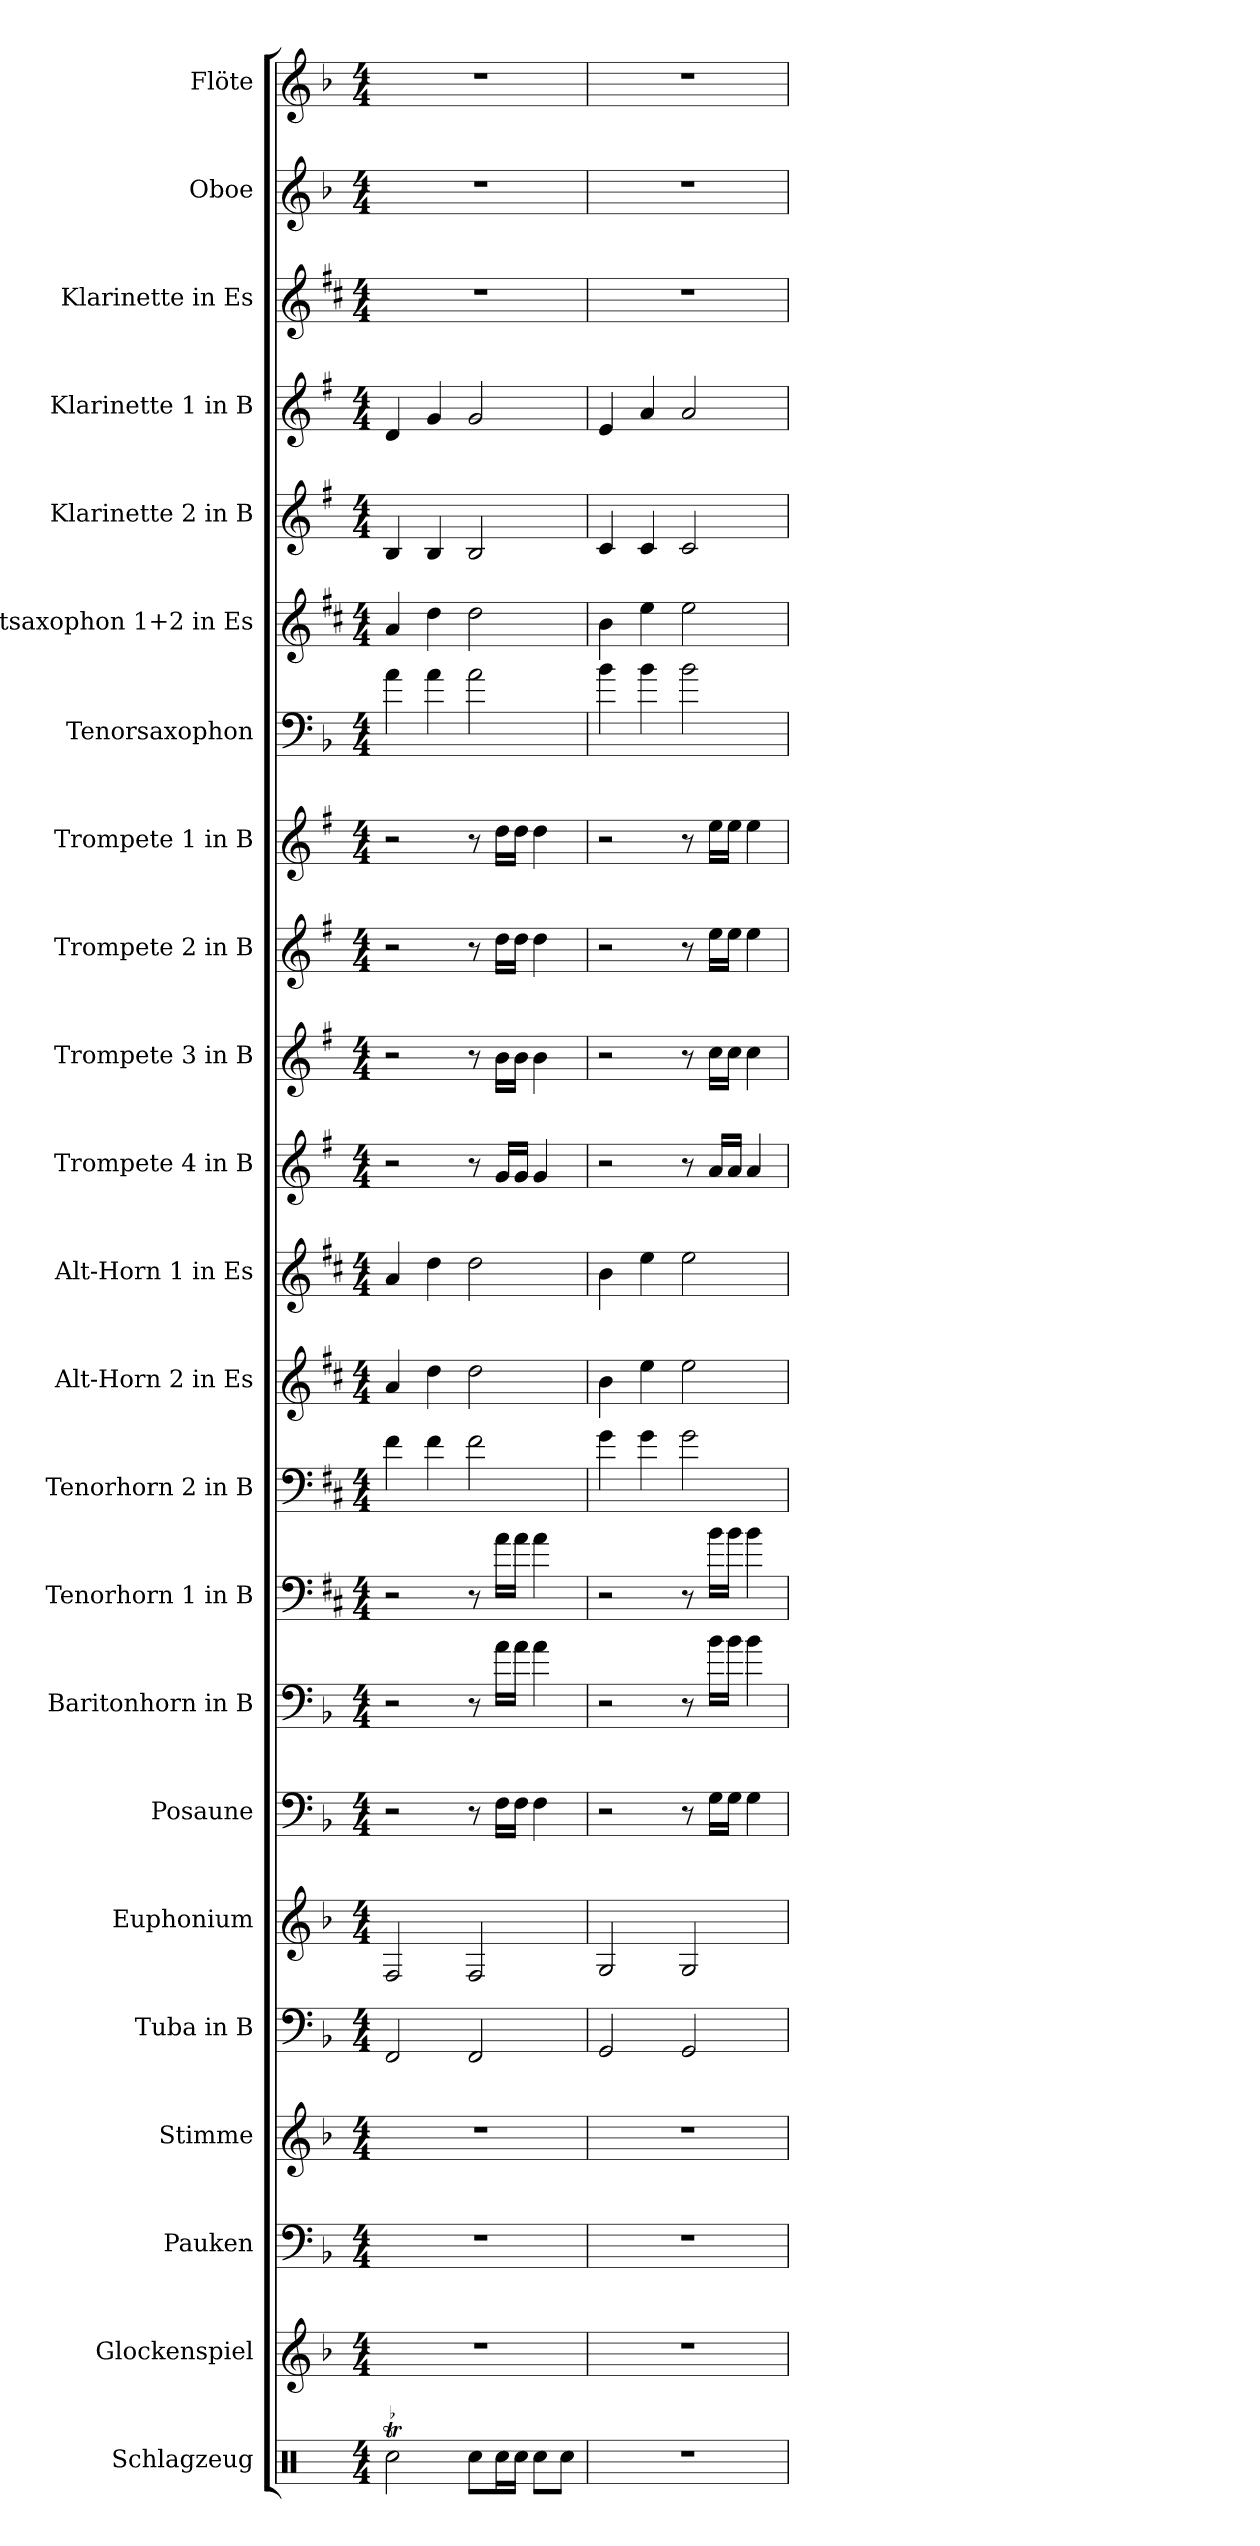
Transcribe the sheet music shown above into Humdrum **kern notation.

**kern	**kern	**kern	**kern	**kern	**kern	**kern	**kern	**kern	**kern	**kern	**kern	**kern	**kern	**kern	**kern	**kern	**kern	**kern	**kern	**kern	**kern	**kern
*part23	*part22	*part21	*part20	*part19	*part18	*part17	*part16	*part15	*part14	*part13	*part12	*part11	*part10	*part9	*part8	*part7	*part6	*part5	*part4	*part3	*part2	*part1
*staff23	*staff22	*staff21	*staff20	*staff19	*staff18	*staff17	*staff16	*staff15	*staff14	*staff13	*staff12	*staff11	*staff10	*staff9	*staff8	*staff7	*staff6	*staff5	*staff4	*staff3	*staff2	*staff1
*I"Schlagzeug	*I"Glockenspiel	*I"Pauken	*I"Stimme	*I"Tuba in B	*I"Euphonium	*I"Posaune	*I"Baritonhorn in B	*I"Tenorhorn  1 in B	*I"Tenorhorn 2 in B	*I"Alt-Horn 2 in Es	*I"Alt-Horn 1 in Es	*I"Trompete 4 in B	*I"Trompete 3 in B	*I"Trompete 2  in B	*I"Trompete 1 in B	*I"Tenorsaxophon	*I"Altsaxophon 1+2 in Es	*I"Klarinette 2  in B	*I"Klarinette 1 in B	*I"Klarinette in Es	*I"Oboe	*I"Flöte
!!LO:PB:g=z
*clefX	*clefG2	*clefF4	*clefG2	*clefF4	*clefG2	*clefF4	*clefF4	*clefF4	*clefF4	*clefG2	*clefG2	*clefG2	*clefG2	*clefG2	*clefG2	*clefF4	*clefG2	*clefG2	*clefG2	*clefG2	*clefG2	*clefG2
*	*ITrd-14c-24	*	*	*	*ITrd8c14	*	*ITrd8c14	*ITrd5c9	*ITrd5c9	*ITrd5c9	*ITrd5c9	*ITrd1c2	*ITrd1c2	*ITrd1c2	*ITrd1c2	*ITrd8c14	*ITrd5c9	*ITrd1c2	*ITrd1c2	*ITrd-2c-3	*	*
*k[]	*k[b-]	*k[b-]	*k[b-]	*k[b-]	*k[b-]	*k[b-]	*k[b-]	*k[b-]	*k[b-]	*k[b-]	*k[b-]	*k[b-]	*k[b-]	*k[b-]	*k[b-]	*k[b-]	*k[b-]	*k[b-]	*k[b-]	*k[b-]	*k[b-]	*k[b-]
*C:	*F:	*F:	*F:	*F:	*F:	*F:	*F:	*F:	*F:	*F:	*F:	*F:	*F:	*F:	*F:	*F:	*F:	*F:	*F:	*F:	*F:	*F:
*M4/4	*M4/4	*M4/4	*M4/4	*M4/4	*M4/4	*M4/4	*M4/4	*M4/4	*M4/4	*M4/4	*M4/4	*M4/4	*M4/4	*M4/4	*M4/4	*M4/4	*M4/4	*M4/4	*M4/4	*M4/4	*M4/4	*M4/4
*MM112	*MM112	*MM112	*MM112	*MM112	*MM112	*MM112	*MM112	*MM112	*MM112	*MM112	*MM112	*MM112	*MM112	*MM112	*MM112	*MM112	*MM112	*MM112	*MM112	*MM112	*MM112	*MM112
=1	=1	=1	=1	=1	=1	=1	=1	=1	=1	=1	=1	=1	=1	=1	=1	=1	=1	=1	=1	=1	=1	=1
2Rccti\	1r	1r	1r	2FFi/	2FFi/	2r	2r	2r	4Ai\	4ci/	4ci/	2r	2r	2r	2r	4Ai\	4ci/	4Ai/	4ci/	1r	1r	1r
.	.	.	.	.	.	.	.	.	4Ai\	4fi\	4fi\	.	.	.	.	4Ai\	4fi\	4Ai/	4fi/	.	.	.
8Rcci\L	.	.	.	2FFi/	2FFi/	8r	8r	8r	2Ai\	2fi\	2fi\	8r	8r	8r	8r	2Ai\	2fi\	2Ai/	2fi/	.	.	.
16Rcci\L	.	.	.	.	.	16Fi\LL	16Ai\LL	16ci\LL	.	.	.	16fi/LL	16ai\LL	16cci\LL	16cci\LL	.	.	.	.	.	.	.
16Rcci\JJ	.	.	.	.	.	16Fi\JJ	16Ai\JJ	16ci\JJ	.	.	.	16fi/JJ	16ai\JJ	16cci\JJ	16cci\JJ	.	.	.	.	.	.	.
8Rcci\L	.	.	.	.	.	4Fi\	4Ai\	4ci\	.	.	.	4fi/	4ai\	4cci\	4cci\	.	.	.	.	.	.	.
8Rcci\J	.	.	.	.	.	.	.	.	.	.	.	.	.	.	.	.	.	.	.	.	.	.
=2	=2	=2	=2	=2	=2	=2	=2	=2	=2	=2	=2	=2	=2	=2	=2	=2	=2	=2	=2	=2	=2	=2
1r	1r	1r	1r	2GGi/	2GGi/	2r	2r	2r	4B-i\	4di\	4di\	2r	2r	2r	2r	4B-i\	4di\	4B-i/	4di/	1r	1r	1r
.	.	.	.	.	.	.	.	.	4B-i\	4gi\	4gi\	.	.	.	.	4B-i\	4gi\	4B-i/	4gi/	.	.	.
.	.	.	.	2GGi/	2GGi/	8r	8r	8r	2B-i\	2gi\	2gi\	8r	8r	8r	8r	2B-i\	2gi\	2B-i/	2gi/	.	.	.
.	.	.	.	.	.	16Gi\LL	16B-i\LL	16di\LL	.	.	.	16gi/LL	16b-i\LL	16ddi\LL	16ddi\LL	.	.	.	.	.	.	.
.	.	.	.	.	.	16Gi\JJ	16B-i\JJ	16di\JJ	.	.	.	16gi/JJ	16b-i\JJ	16ddi\JJ	16ddi\JJ	.	.	.	.	.	.	.
.	.	.	.	.	.	4Gi\	4B-i\	4di\	.	.	.	4gi/	4b-i\	4ddi\	4ddi\	.	.	.	.	.	.	.
=	=	=	=	=	=	=	=	=	=	=	=	=	=	=	=	=	=	=	=	=	=	=
*-	*-	*-	*-	*-	*-	*-	*-	*-	*-	*-	*-	*-	*-	*-	*-	*-	*-	*-	*-	*-	*-	*-
